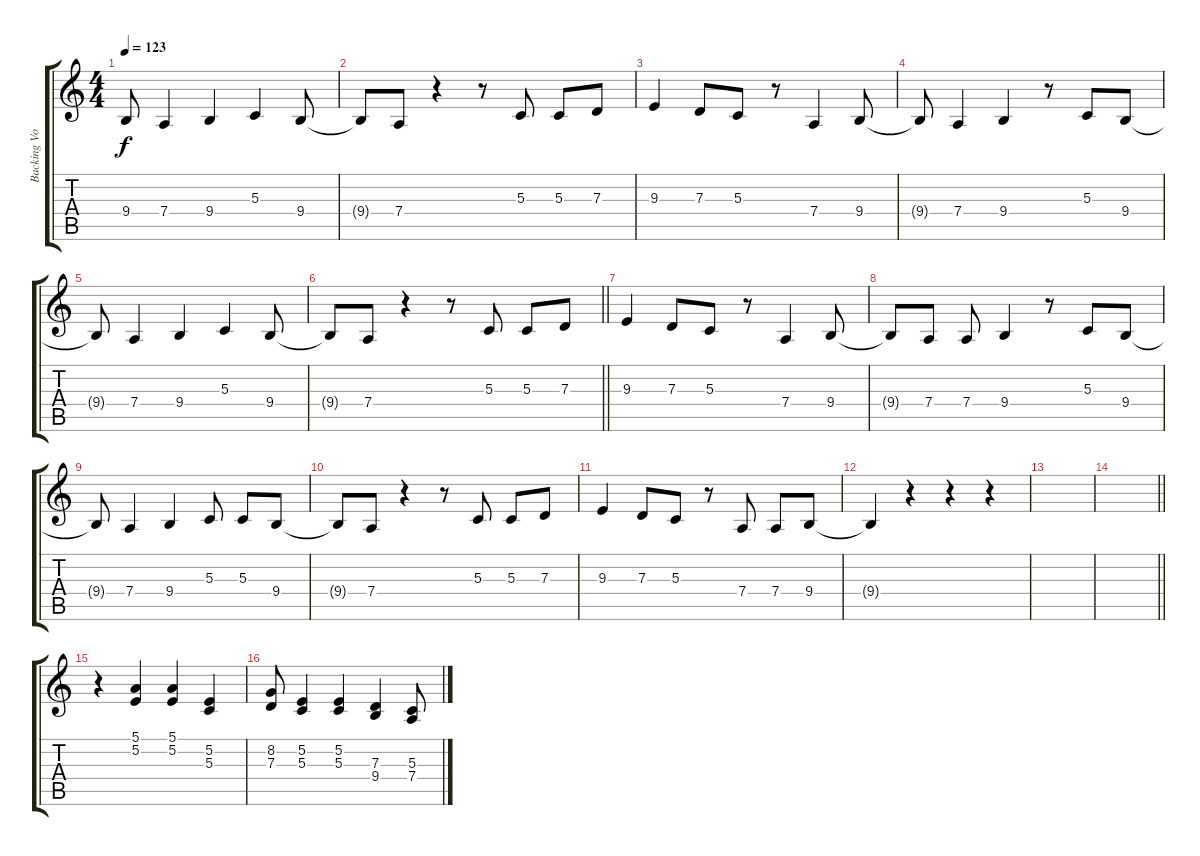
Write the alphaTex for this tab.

\track ("Backing Vocals" "Backing Vo") {instrument lead6voice}
\staff {score tabs}
\tuning (E4 B3 G3 D3 A2 E2) {hide}
\ts (4 4)
\tempo 123
\clef g2
\ks c
9.4{t}.8{dy f} 7.4.4 9.4.4 5.3.4 9.4.8 |
9.4{t}.8 7.4.8 r.4 r.8 5.3.8 5.3.8 7.3.8 |
9.3.4 7.3.8 5.3.8 r.8 7.4.4 9.4.8 |
9.4{t}.8 7.4.4 9.4.4 r.8 5.3.8 9.4.8 |
9.4{t}.8 7.4.4 9.4.4 5.3.4 9.4.8 |
\barLineRight lightlight
9.4{t}.8 7.4.8 r.4 r.8 5.3.8 5.3.8 7.3.8 |
\section ("" "")
9.3.4 7.3.8 5.3.8 r.8 7.4.4 9.4.8 |
9.4{t}.8 7.4.8 7.4.8 9.4.4 r.8 5.3.8 9.4.8 |
9.4{t}.8 7.4.4 9.4.4 5.3.8 5.3.8 9.4.8 |
9.4{t}.8 7.4.8 r.4 r.8 5.3.8 5.3.8 7.3.8 |
9.3.4 7.3.8 5.3.8 r.8 7.4.8 7.4.8 9.4.8 |
9.4{t}.4 r.4 r.4 r.4 |
|
\barLineRight lightlight
|
\section ("" "")
r.4{volume 12} (5.1 5.2).4 (5.1 5.2).4 (5.2 5.3).4 |
(8.2 7.3).8 (5.2 5.3).4 (5.2 5.3).4 (7.3 9.4).4 (5.3 7.4).8
